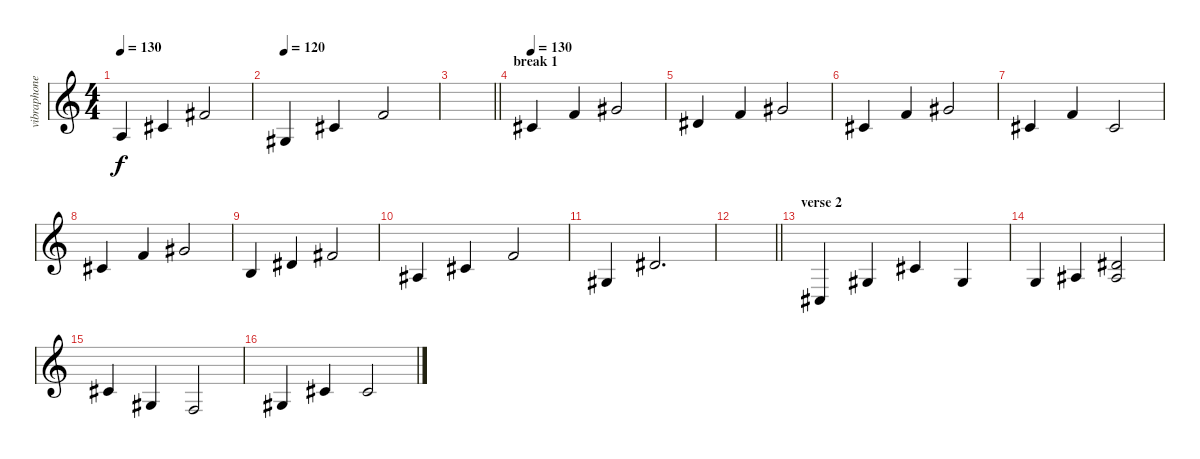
\track ("vibraphone" "vibraphone") {instrument vibraphone}
\staff {score}
\tuning (E4 B3 G3 D3 A2 E2) {hide}
\ts (4 4)
\tempo 130
\clef g2
\ks c
2.3.4{dy f} 2.2.4 2.1.2 |
\tempo 120
1.3.4 2.2.4 1.1.2 |
\barLineRight lightlight
|
\section ("" "break 1")
\tempo 130
11.4.4 1.1.4 4.1.2 |
4.2.4 1.1.4 4.1.2 |
11.4.4 1.1.4 4.1.2 |
2.2.4 1.1.4 2.2.2 |
2.2.4 1.1.4 4.1.2 |
0.2.4 4.2.4 2.1.2 |
3.3.4 2.2.4 6.2.2 |
1.3.4 4.2.2{d} |
\barLineRight lightlight
|
\section ("" "verse 2")
4.5.4 6.4.4 2.2.4 1.3.4 |
0.3.4 3.3.4 (4.2 3.3).2 |
2.2.4 1.3.4 3.4.2 |
1.3.4 2.2.4 2.2.2
